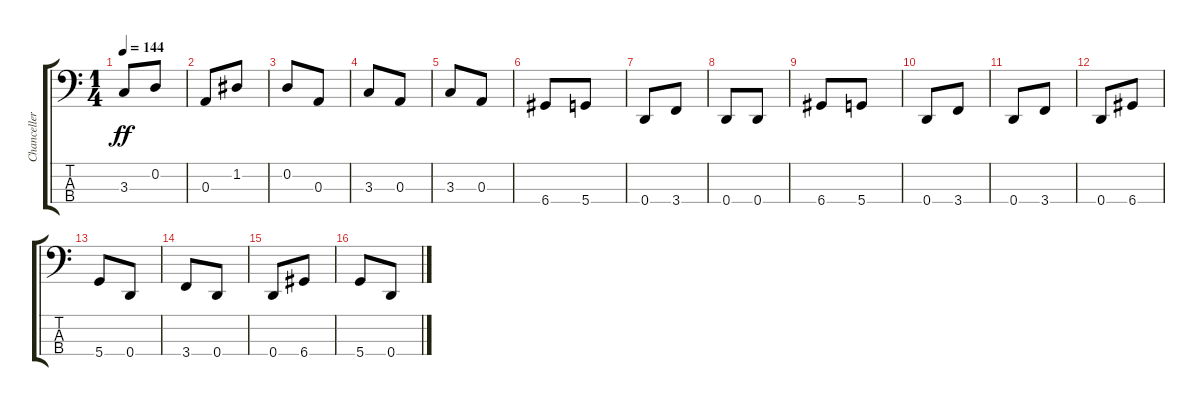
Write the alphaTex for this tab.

\track ("Chanceller" "Chanceller") {instrument electricbassfinger}
\staff {score tabs}
\tuning (G2 D2 A1 D1) {hide}
\ts (1 4)
\tempo 144
\clef f4
\ks c
3.3.8{dy ff} 0.2.8 |
0.3.8 1.2.8 |
0.2.8 0.3.8 |
3.3.8 0.3.8 |
3.3.8 0.3.8 |
6.4.8 5.4.8 |
0.4.8 3.4.8 |
0.4.8 0.4.8 |
6.4.8 5.4.8 |
0.4.8 3.4.8 |
0.4.8 3.4.8 |
0.4.8 6.4.8 |
5.4.8 0.4.8 |
3.4.8 0.4.8 |
0.4.8 6.4.8 |
5.4.8 0.4.8
